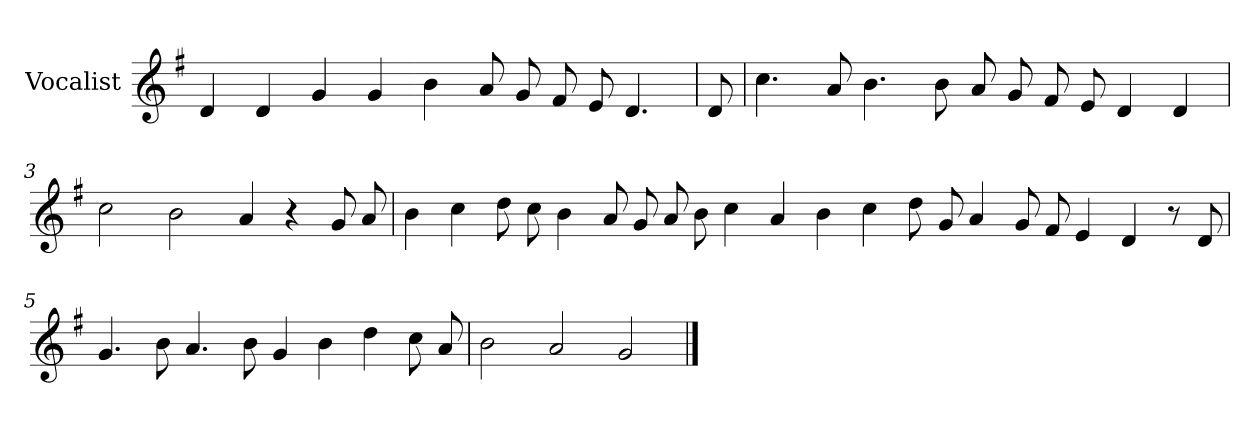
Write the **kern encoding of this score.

**kern
*part1
*staff1
*I"Vocalist
*k[f#]
*G:
=
4d
4d
4g
4g
4b
8a
8g
8f#
8e
4.d
=1
8d
=2
4.cc
8a
4.b
8b
8a
8g
8f#
8e
4d
4d
=3
2cc
2b
4a
4r
8g
8a
=4
4b
4cc
8dd
8cc
4b
8a
8g
8a
8b
4cc
4a
4b
4cc
8dd
8g
4a
8g
8f#
4e
4d
8r
8d
=5
4.g
8b
4.a
8b
4g
4b
4dd
8cc
8a
=6
2b
2a
2g
==
*-
